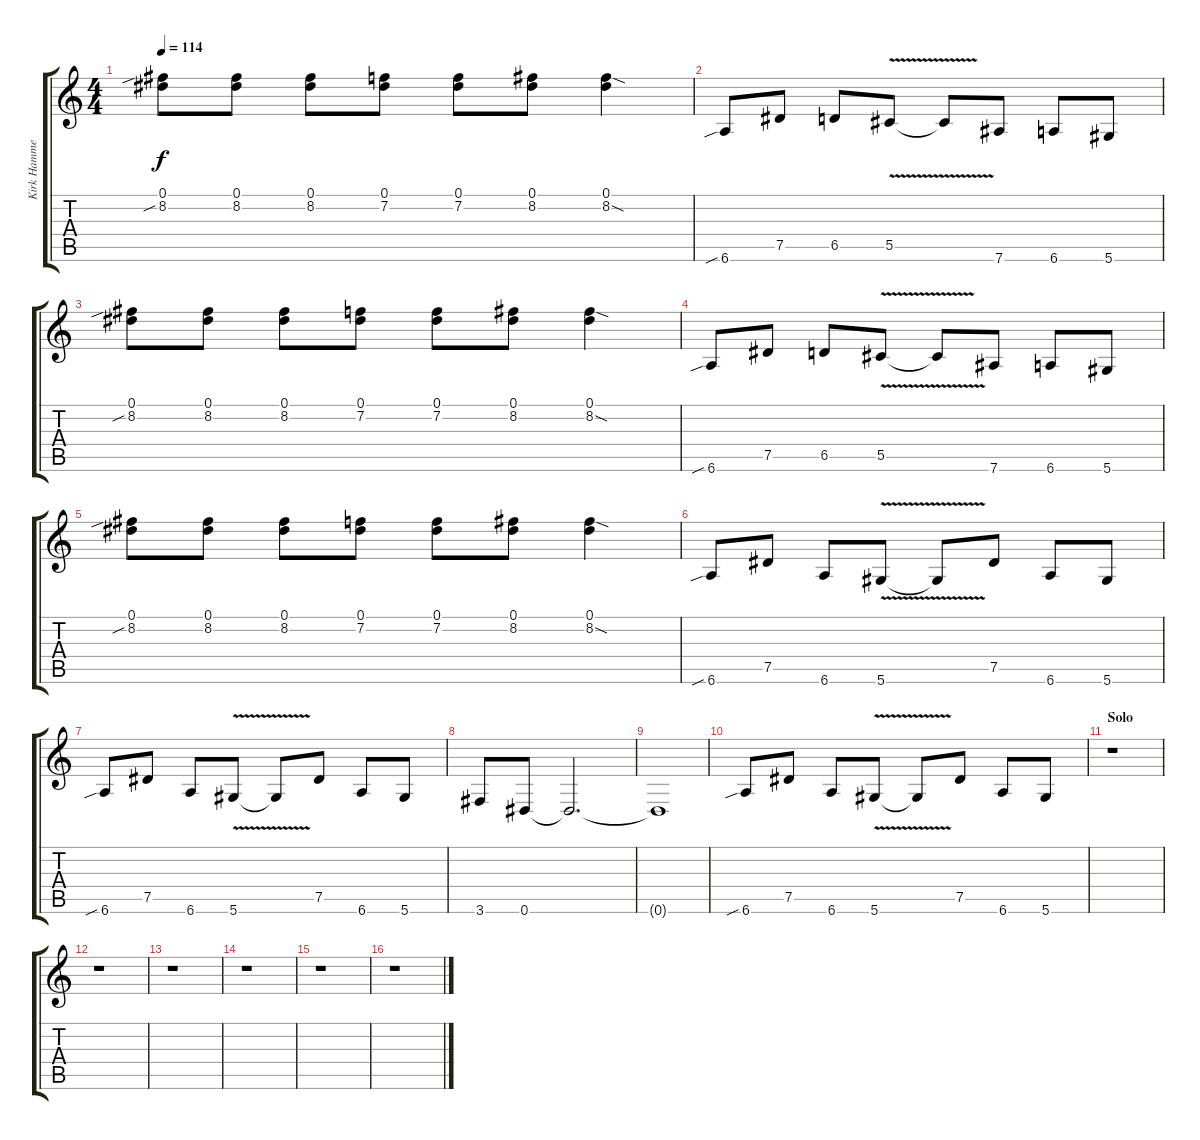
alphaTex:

\track ("Kirk Hammet" "Kirk Hamme") {instrument distortionguitar}
\staff {score tabs}
\tuning (Eb4 Bb3 Gb3 Db3 Ab2 Eb2) {hide}
\ts (4 4)
\tempo 114
\clef g2
\ks c
(0.1 8.2{sib}).8{dy f} (0.1 8.2).8 (0.1 8.2).8 (0.1 7.2).8 (0.1 7.2).8 (0.1 8.2).8 (0.1 8.2{sod}).4 |
6.6{sib}.8 7.5.8 6.5.8 5.5{v}.8 5.5{t}.8 7.6.8 6.6.8 5.6.8 |
(0.1 8.2{sib}).8 (0.1 8.2).8 (0.1 8.2).8 (0.1 7.2).8 (0.1 7.2).8 (0.1 8.2).8 (0.1 8.2{sod}).4 |
6.6{sib}.8 7.5.8 6.5.8 5.5{v}.8 5.5{t}.8 7.6.8 6.6.8 5.6.8 |
(0.1 8.2{sib}).8 (0.1 8.2).8 (0.1 8.2).8 (0.1 7.2).8 (0.1 7.2).8 (0.1 8.2).8 (0.1 8.2{sod}).4 |
6.6{sib}.8 7.5.8 6.6.8 5.6{v}.8 5.6{t}.8 7.5.8 6.6.8 5.6.8 |
6.6{sib}.8 7.5.8 6.6.8 5.6{v}.8 5.6{t}.8 7.5.8 6.6.8 5.6.8 |
3.6.8 0.6.8 0.6{t}.2{d} |
0.6{t}.1 |
6.6{sib}.8 7.5.8 6.6.8 5.6{v}.8 5.6{t}.8 7.5.8 6.6.8 5.6.8 |
\section ("" "Solo")
r.1 |
r.1 |
r.1 |
r.1 |
r.1 |
r.1
